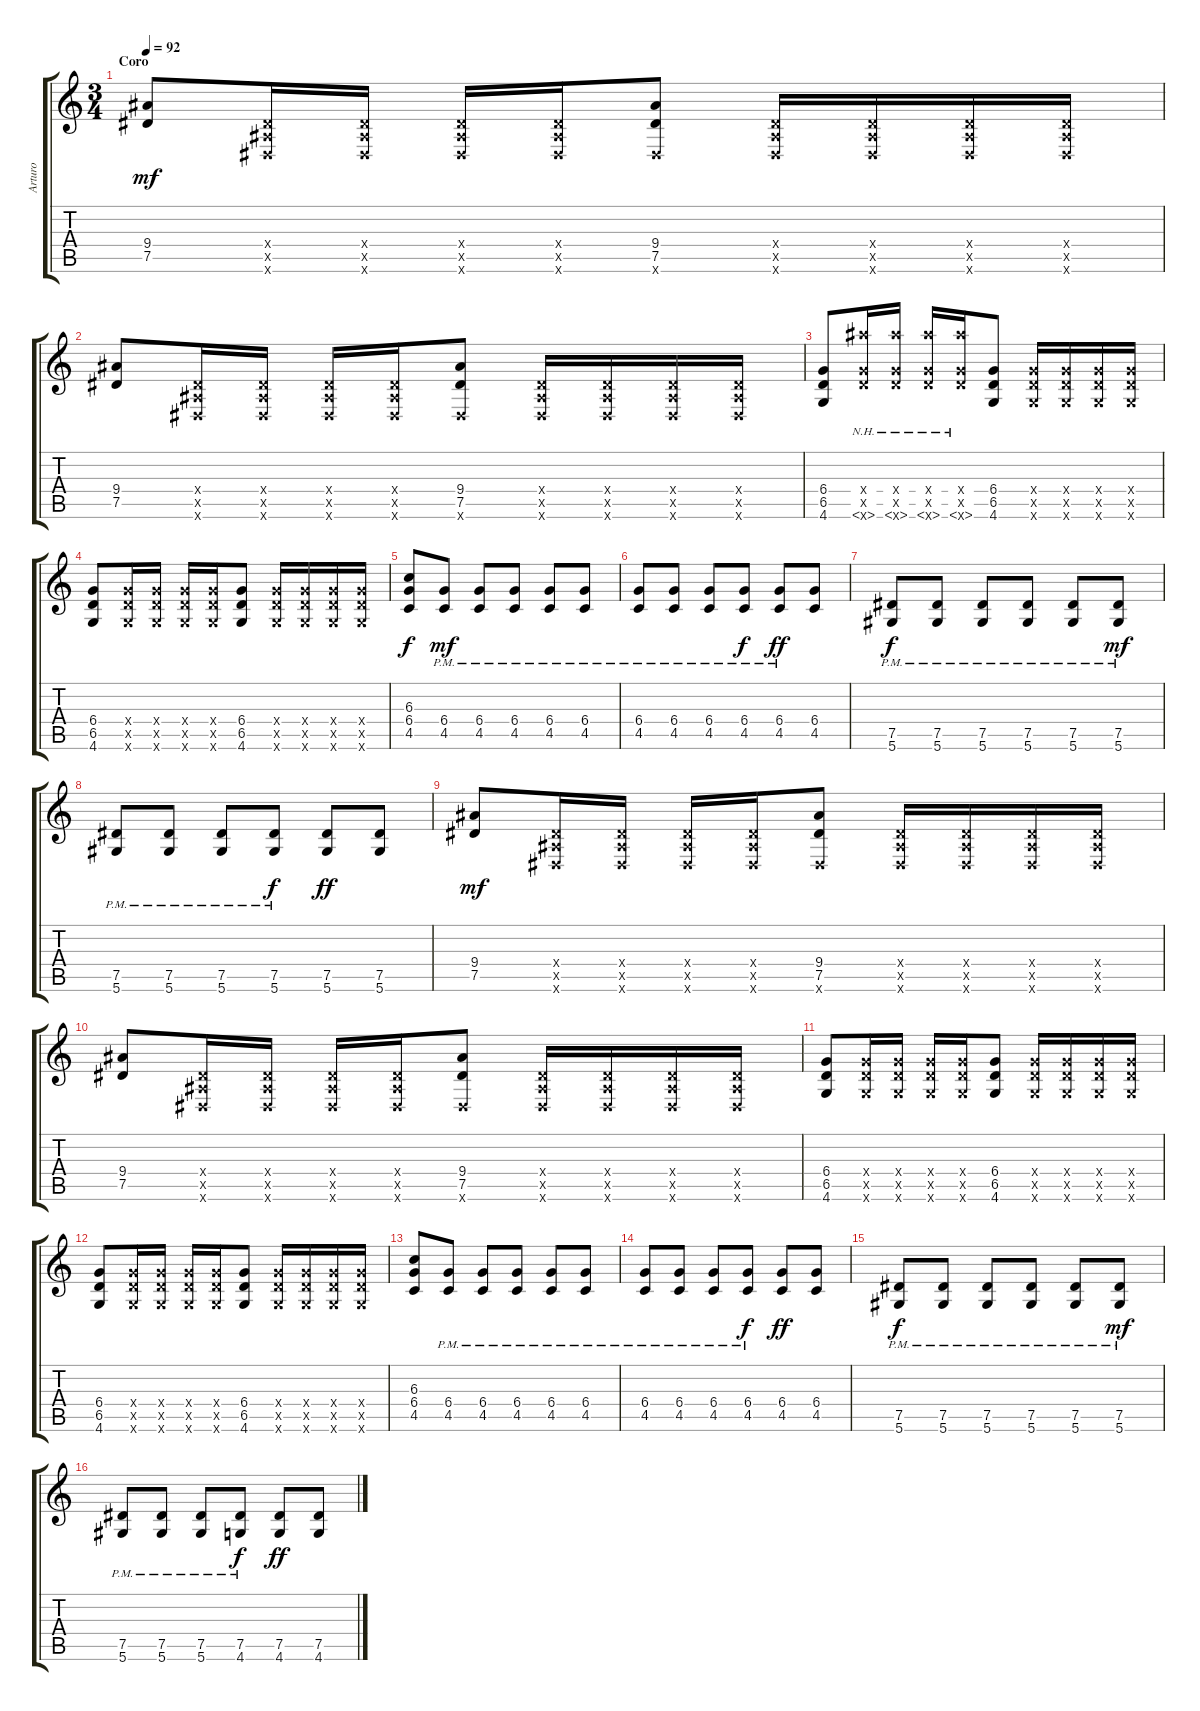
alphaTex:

\track ("Arturo" "Arturo") {instrument electricguitarjazz}
\staff {score tabs}
\tuning (Eb4 Bb3 Gb3 Db3 Ab2 Eb2) {hide}
\ts (3 4)
\section ("" "Coro")
\tempo 92
\clef g2
\ks c
(9.4 7.5).8{dy mf volume 14 balance 11 instrument distortionguitar} (2.4{x} 2.5{x} 0.6{x}).16 (2.4{x} 2.5{x} 0.6{x}).16 (2.4{x} 2.5{x} 0.6{x}).16 (2.4{x} 2.5{x} 0.6{x}).16 (9.4 7.5 0.6{x}).8 (2.4{x} 2.5{x} 0.6{x}).16 (2.4{x} 2.5{x} 0.6{x}).16 (2.4{x} 2.5{x} 0.6{x}).16 (2.4{x} 2.5{x} 0.6{x}).16 |
(9.4 7.5).8 (2.4{x} 2.5{x} 0.6{x}).16 (2.4{x} 2.5{x} 0.6{x}).16 (2.4{x} 2.5{x} 0.6{x}).16 (2.4{x} 2.5{x} 0.6{x}).16 (9.4 7.5 0.6{x}).8 (2.4{x} 2.5{x} 0.6{x}).16 (2.4{x} 2.5{x} 0.6{x}).16 (2.4{x} 2.5{x} 0.6{x}).16 (2.4{x} 2.5{x} 0.6{x}).16 |
(6.4 6.5 4.6).8 (6.4{x} 6.5{x} 3.6{nh x}).16 (6.4{x} 6.5{x} 3.6{nh x}).16 (6.4{x} 6.5{x} 3.6{nh x}).16 (6.4{x} 6.5{x} 3.6{nh x}).16 (6.4 6.5 4.6).8 (6.4{x} 6.5{x} 4.6{x}).16 (6.4{x} 6.5{x} 4.6{x}).16 (6.4{x} 6.5{x} 4.6{x}).16 (6.4{x} 6.5{x} 4.6{x}).16 |
(6.4 6.5 4.6).8 (6.4{x} 6.5{x} 4.6{x}).16 (6.4{x} 6.5{x} 4.6{x}).16 (6.4{x} 6.5{x} 4.6{x}).16 (6.4{x} 6.5{x} 4.6{x}).16 (6.4 6.5 4.6).8 (6.4{x} 6.5{x} 4.6{x}).16 (6.4{x} 6.5{x} 4.6{x}).16 (6.4{x} 6.5{x} 4.6{x}).16 (6.4{x} 6.5{x} 4.6{x}).16 |
(6.3 6.4 4.5).8{dy f} (6.4{pm} 4.5{pm}).8{dy mf} (6.4{pm} 4.5{pm}).8 (6.4{pm} 4.5{pm}).8 (6.4{pm} 4.5{pm}).8 (6.4{pm} 4.5{pm}).8 |
(6.4{pm} 4.5{pm}).8 (6.4{pm} 4.5{pm}).8 (6.4{pm} 4.5{pm}).8 (6.4{pm} 4.5{pm}).8{dy f} (6.4{pm} 4.5{pm}).8{dy ff} (6.4 4.5).8 |
(7.5{pm} 5.6{pm}).8{dy f} (7.5{pm} 5.6{pm}).8 (7.5{pm} 5.6{pm}).8 (7.5{pm} 5.6{pm}).8 (7.5{pm} 5.6{pm}).8 (7.5{pm} 5.6{pm}).8{dy mf} |
(7.5{pm} 5.6{pm}).8 (7.5{pm} 5.6{pm}).8 (7.5{pm} 5.6{pm}).8 (7.5{pm} 5.6{pm}).8{dy f} (7.5 5.6).8{dy ff} (7.5 5.6).8 |
(9.4 7.5).8{dy mf volume 14 balance 11 instrument distortionguitar} (2.4{x} 2.5{x} 0.6{x}).16 (2.4{x} 2.5{x} 0.6{x}).16 (2.4{x} 2.5{x} 0.6{x}).16 (2.4{x} 2.5{x} 0.6{x}).16 (9.4 7.5 0.6{x}).8 (2.4{x} 2.5{x} 0.6{x}).16 (2.4{x} 2.5{x} 0.6{x}).16 (2.4{x} 2.5{x} 0.6{x}).16 (2.4{x} 2.5{x} 0.6{x}).16 |
(9.4 7.5).8 (2.4{x} 2.5{x} 0.6{x}).16 (2.4{x} 2.5{x} 0.6{x}).16 (2.4{x} 2.5{x} 0.6{x}).16 (2.4{x} 2.5{x} 0.6{x}).16 (9.4 7.5 0.6{x}).8 (2.4{x} 2.5{x} 0.6{x}).16 (2.4{x} 2.5{x} 0.6{x}).16 (2.4{x} 2.5{x} 0.6{x}).16 (2.4{x} 2.5{x} 0.6{x}).16 |
(6.4 6.5 4.6).8 (6.4{x} 6.5{x} 4.6{x}).16 (6.4{x} 6.5{x} 4.6{x}).16 (6.4{x} 6.5{x} 4.6{x}).16 (6.4{x} 6.5{x} 4.6{x}).16 (6.4 6.5 4.6).8 (6.4{x} 6.5{x} 4.6{x}).16 (6.4{x} 6.5{x} 4.6{x}).16 (6.4{x} 6.5{x} 4.6{x}).16 (6.4{x} 6.5{x} 4.6{x}).16 |
(6.4 6.5 4.6).8 (6.4{x} 6.5{x} 4.6{x}).16 (6.4{x} 6.5{x} 4.6{x}).16 (6.4{x} 6.5{x} 4.6{x}).16 (6.4{x} 6.5{x} 4.6{x}).16 (6.4 6.5 4.6).8 (6.4{x} 6.5{x} 4.6{x}).16 (6.4{x} 6.5{x} 4.6{x}).16 (6.4{x} 6.5{x} 4.6{x}).16 (6.4{x} 6.5{x} 4.6{x}).16 |
(6.3 6.4 4.5).8 (6.4{pm} 4.5{pm}).8 (6.4{pm} 4.5{pm}).8 (6.4{pm} 4.5{pm}).8 (6.4{pm} 4.5{pm}).8 (6.4{pm} 4.5{pm}).8 |
(6.4{pm} 4.5{pm}).8 (6.4{pm} 4.5{pm}).8 (6.4{pm} 4.5{pm}).8 (6.4{pm} 4.5{pm}).8{dy f} (6.4 4.5).8{dy ff} (6.4 4.5).8 |
(7.5{pm} 5.6{pm}).8{dy f} (7.5{pm} 5.6{pm}).8 (7.5{pm} 5.6{pm}).8 (7.5{pm} 5.6{pm}).8 (7.5{pm} 5.6{pm}).8 (7.5{pm} 5.6{pm}).8{dy mf} |
(7.5{pm} 5.6{pm}).8 (7.5{pm} 5.6{pm}).8 (7.5{pm} 5.6{pm}).8 (7.5{pm} 4.6{pm}).8{dy f} (7.5 4.6).8{dy ff} (7.5 4.6).8
